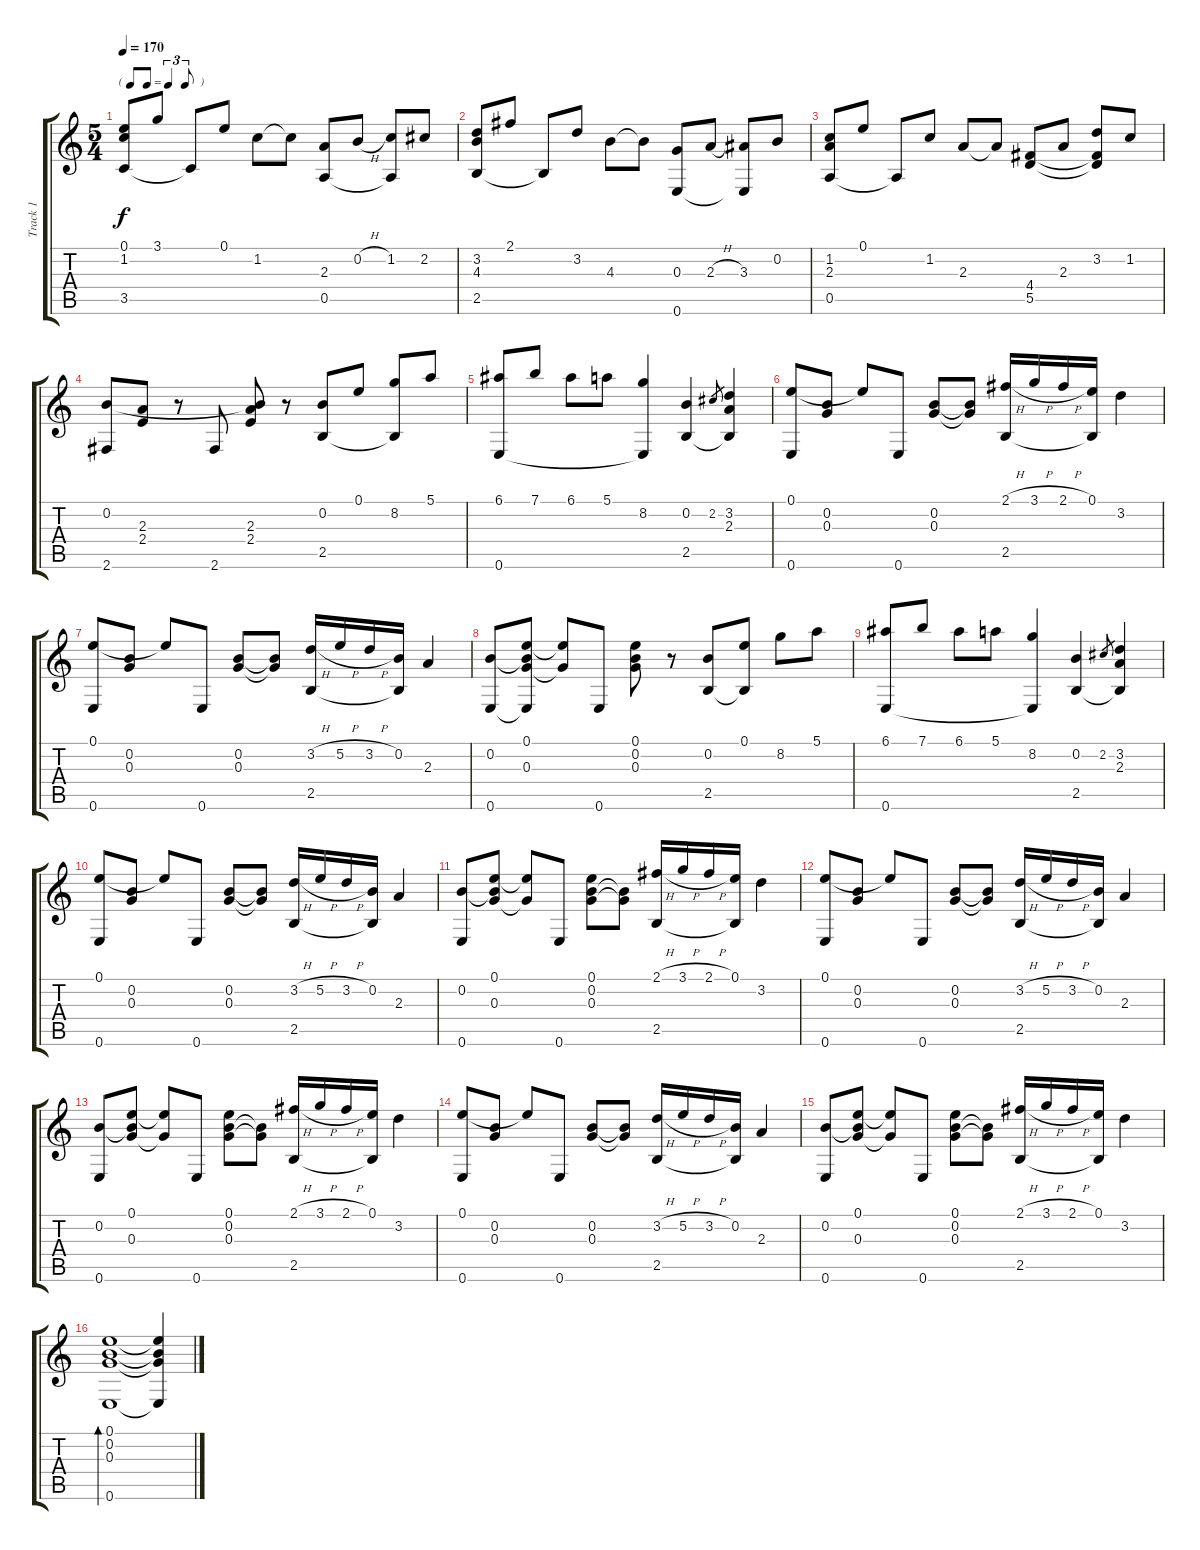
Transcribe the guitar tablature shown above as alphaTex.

\track ("Track 1" "Track 1") {instrument acousticguitarnylon}
\staff {score tabs}
\tuning (E4 B3 G3 D3 A2 E2) {hide}
\ts (5 4)
\tf triplet8th
\tempo 170
\clef g2
\ks c
(0.1 1.2 3.5).8{dy f} 3.1.8 3.5{t}.8 0.1.8 1.2.8 1.2{t}.8 (2.3 0.5).8 0.2{h}.8 (1.2 0.5{t}).8 2.2.8 |
(3.2 4.3 2.5).8 2.1.8 2.5{t}.8 3.2.8 4.3.8 4.3{t}.8 (0.3 0.6).8 2.3{h}.8 (3.3 0.6{t}).8 0.2.8 |
(1.2 2.3 0.5).8 0.1.8 0.5{t}.8 1.2.8 2.3.8 2.3{t}.8 (4.4 5.5).8 2.3.8 (3.2 4.4{t} 5.5{t}).8 1.2.8 |
(0.2 2.6).8 (2.3 2.4).8 r.8 2.6.8 (0.2{t} 2.3 2.4).8 r.8 (0.2 2.5).8 0.1.8 (8.2 2.5{t}).8 5.1.8 |
(6.1 0.6).8 7.1.8 6.1.8 5.1.8 (8.2 0.6{t}).4 (0.2 2.5).4 2.2.8{gr} (3.2 2.3 2.5{t}).4 |
(0.1 0.6).8 (0.2 0.3).8 0.1{t}.8 0.6.8 (0.2 0.3).8 (0.2{t} 0.3{t}).8 (2.1{h} 2.5).16 3.1{h}.16 2.1{h}.16 (0.1 2.5{t}).16 3.2.4 |
(0.1 0.6).8 (0.2 0.3).8 0.1{t}.8 0.6.8 (0.2 0.3).8 (0.2{t} 0.3{t}).8 (3.2{h} 2.5).16 5.2{h}.16 3.2{h}.16 (0.2 2.5{t}).16 2.3.4 |
(0.2 0.6).8 (0.1 0.2{t} 0.3 0.6{t}).8 (0.1{t} 0.3{t}).8 0.6.8 (0.1 0.2 0.3).8 r.8 (0.2 2.5).8 (0.1 2.5{t}).8 8.2.8 5.1.8 |
(6.1 0.6).8 7.1.8 6.1.8 5.1.8 (8.2 0.6{t}).4 (0.2 2.5).4 2.2.8{gr} (3.2 2.3 2.5{t}).4 |
(0.1 0.6).8 (0.2 0.3).8 0.1{t}.8 0.6.8 (0.2 0.3).8 (0.2{t} 0.3{t}).8 (3.2{h} 2.5).16 5.2{h}.16 3.2{h}.16 (0.2 2.5{t}).16 2.3.4 |
(0.2 0.6).8 (0.1 0.2{t} 0.3).8 (0.1{t} 0.3{t}).8 0.6.8 (0.1 0.2 0.3).8 (0.2{t} 0.3{t}).8 (2.1{h} 2.5).16 3.1{h}.16 2.1{h}.16 (0.1 2.5{t}).16 3.2.4 |
(0.1 0.6).8 (0.2 0.3).8 0.1{t}.8 0.6.8 (0.2 0.3).8 (0.2{t} 0.3{t}).8 (3.2{h} 2.5).16 5.2{h}.16 3.2{h}.16 (0.2 2.5{t}).16 2.3.4 |
(0.2 0.6).8 (0.1 0.2{t} 0.3).8 (0.1{t} 0.3{t}).8 0.6.8 (0.1 0.2 0.3).8 (0.2{t} 0.3{t}).8 (2.1{h} 2.5).16 3.1{h}.16 2.1{h}.16 (0.1 2.5{t}).16 3.2.4 |
(0.1 0.6).8 (0.2 0.3).8 0.1{t}.8 0.6.8 (0.2 0.3).8 (0.2{t} 0.3{t}).8 (3.2{h} 2.5).16 5.2{h}.16 3.2{h}.16 (0.2 2.5{t}).16 2.3.4 |
(0.2 0.6).8 (0.1 0.2{t} 0.3).8 (0.1{t} 0.3{t}).8 0.6.8 (0.1 0.2 0.3).8 (0.2{t} 0.3{t}).8 (2.1{h} 2.5).16 3.1{h}.16 2.1{h}.16 (0.1 2.5{t}).16 3.2.4 |
(0.1 0.2 0.3 0.6).1{bd 480} (0.1{t} 0.2{t} 0.3{t} 0.6{t}).4
